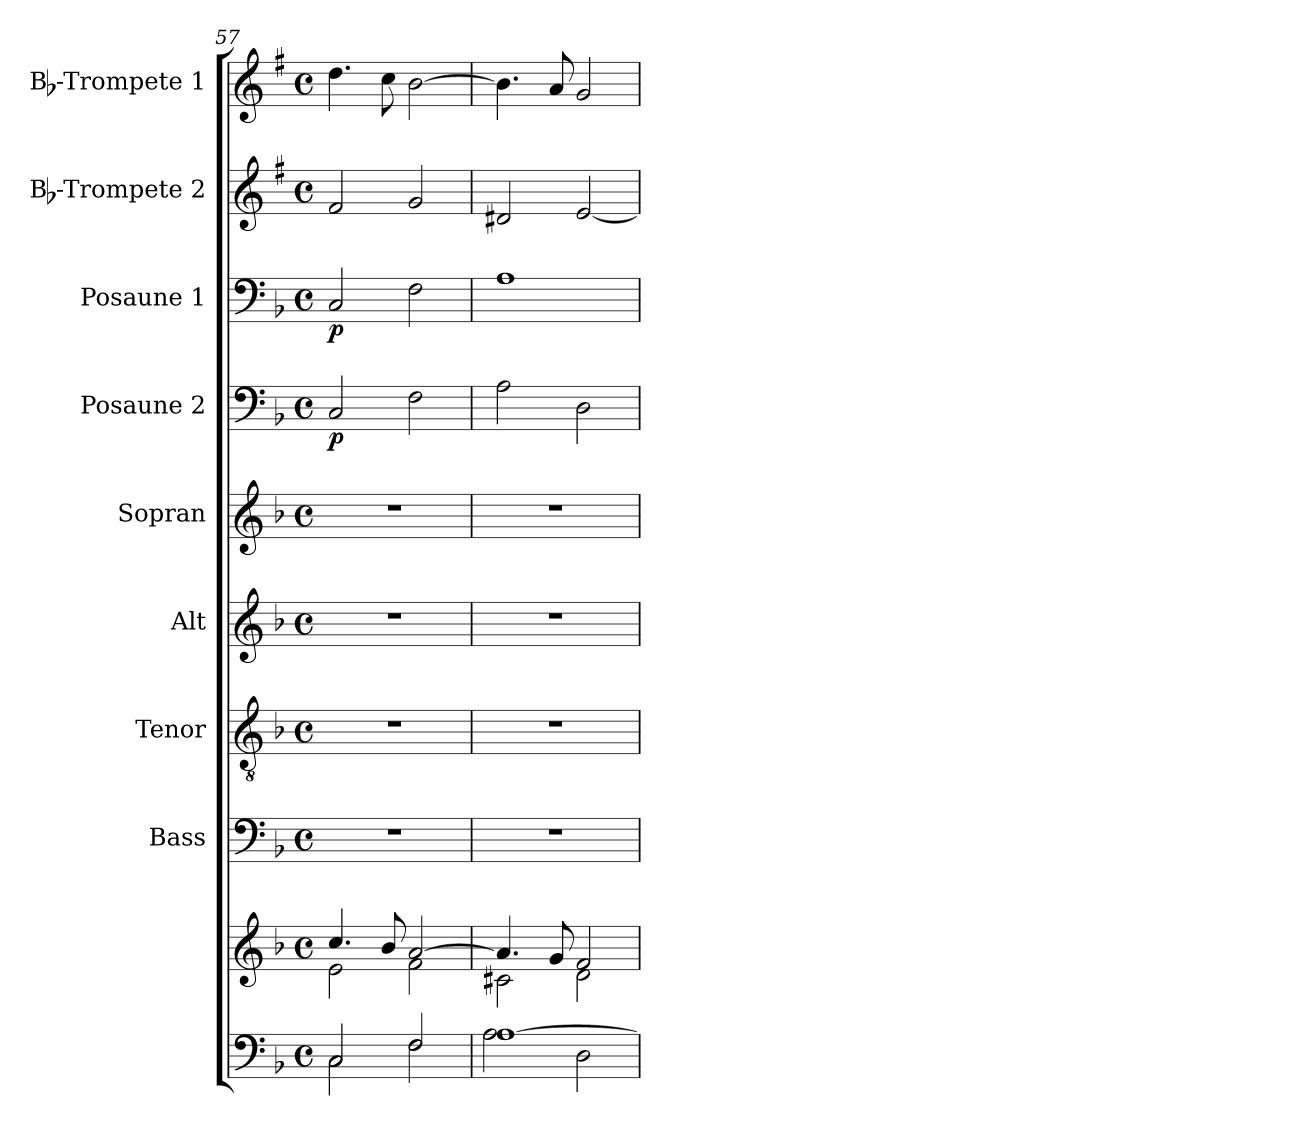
**kern	**kern	**kern	**kern	**kern	**kern	**kern	**dynam	**kern	**dynam	**kern	**kern
*part9	*part9	*part8	*part7	*part6	*part5	*part4	*part4	*part3	*part3	*part2	*part1
*staff10	*staff9	*staff8	*staff7	*staff6	*staff5	*staff4	*staff4	*staff3	*staff3	*staff2	*staff1
*	*	*I"Bass	*I"Tenor	*I"Alt	*I"Sopran	*I"Posaune 2	*	*I"Posaune 1	*	*I"Bb-Trompete 2	*I"Bb-Trompete 1
*	*	*I'B.	*I'T.	*I'A.	*I'S.	*I'Pos. 2	*	*I'Pos. 1	*	*I'Bb Trp. 2	*I'Bb Trp. 1
!!LO:PB:g=z
*clefF4	*clefG2	*clefF4	*clefGv2	*clefG2	*clefG2	*clefF4	*	*clefF4	*	*clefG2	*clefG2
*	*	*	*	*	*	*	*	*	*	*ITrd1c2	*ITrd1c2
*k[b-]	*k[b-]	*k[b-]	*k[b-]	*k[b-]	*k[b-]	*k[b-]	*	*k[b-]	*	*k[b-]	*k[b-]
*F:	*F:	*F:	*F:	*F:	*F:	*F:	*	*F:	*	*F:	*F:
*M4/4	*M4/4	*M4/4	*M4/4	*M4/4	*M4/4	*M4/4	*	*M4/4	*	*M4/4	*M4/4
*met(c)	*met(c)	*met(c)	*met(c)	*met(c)	*met(c)	*met(c)	*	*met(c)	*	*met(c)	*met(c)
=57	=57	=57	=57	=57	=57	=57	=57	=57	=57	=57	=57
*^	*^	*	*	*	*	*	*	*	*	*	*
!	!	!	!	!	!	!	!	!	!LO:DY:b	!	!LO:DY:b	!	!
2C/	2C\	4.cc/	2e\	1r	1r	1r	1r	2C/	p	2C/	p	2e/	4.cc\
.	.	8b-/	.	.	.	.	.	.	.	.	.	.	8b-\
2F/	2F\	[>2a/	2f\	.	.	.	.	2F\	.	2F\	.	2f/	[2a\
=58	=58	=58	=58	=58	=58	=58	=58	=58	=58	=58	=58	=58	=58
[>1A	2A\	4.a/]	2c#X\	1r	1r	1r	1r	2A\	.	1A	.	2c#X/	4.a\]
.	.	8g/	.	.	.	.	.	.	.	.	.	.	8g/
.	2D\	2f/	2d\	.	.	.	.	2D\	.	.	.	[2d/	2f/
*v	*v	*	*	*	*	*	*	*	*	*	*	*	*
*	*v	*v	*	*	*	*	*	*	*	*	*	*
=	=	=	=	=	=	=	=	=	=	=	=
*-	*-	*-	*-	*-	*-	*-	*-	*-	*-	*-	*-
